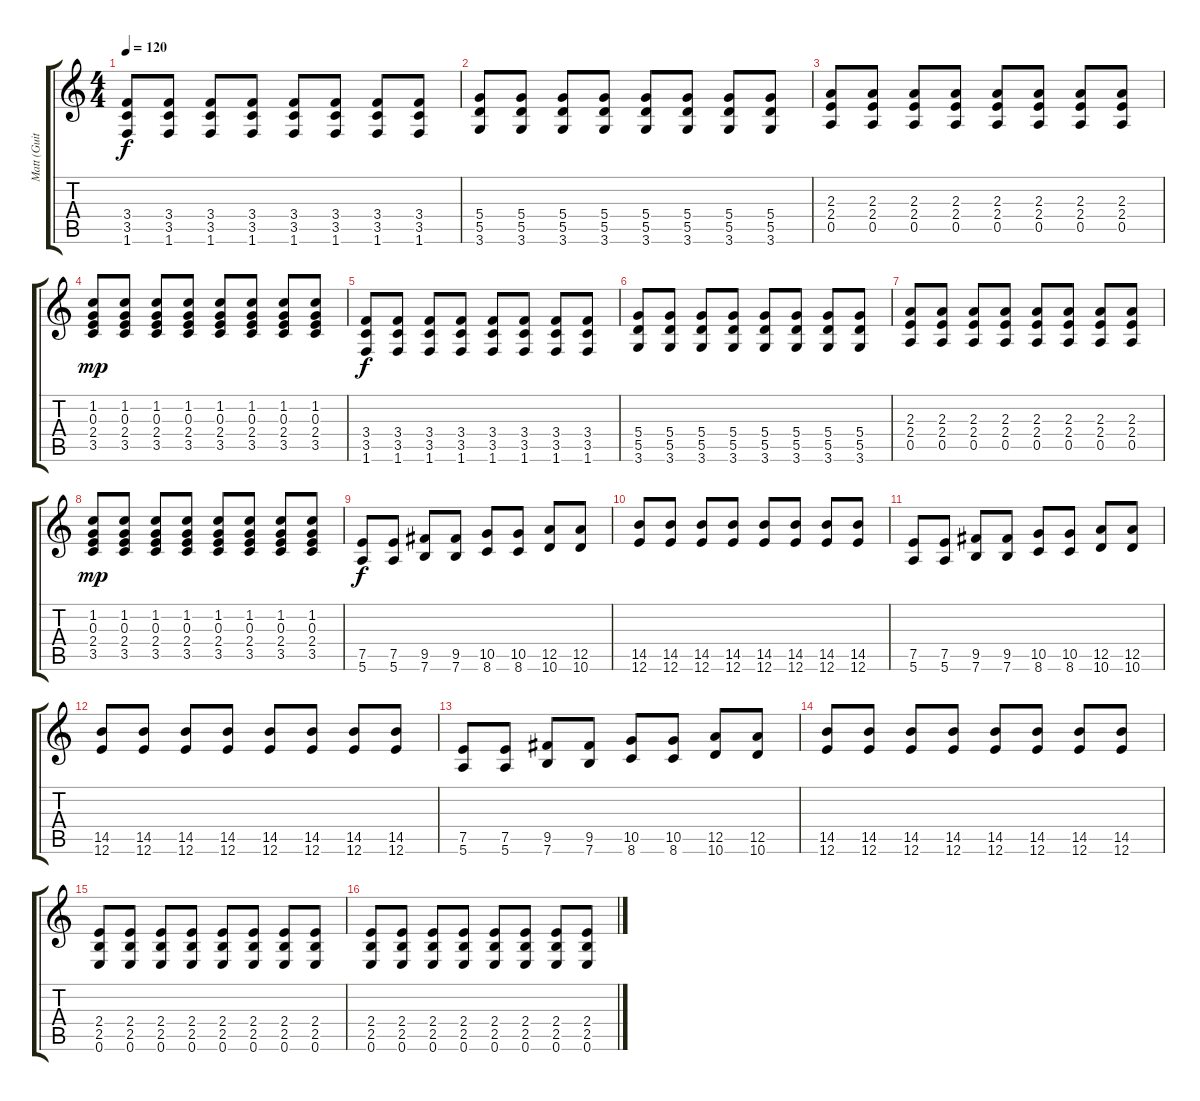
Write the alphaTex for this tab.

\track ("Matt (Guitar1)" "Matt (Guit") {instrument distortionguitar}
\staff {score tabs}
\tuning (E4 B3 G3 D3 A2 E2) {hide}
\ts (4 4)
\tempo 120
\clef g2
\ks c
(3.4 3.5 1.6).8{dy f volume 8 balance 16} (3.4 3.5 1.6).8 (3.4 3.5 1.6).8 (3.4 3.5 1.6).8 (3.4 3.5 1.6).8 (3.4 3.5 1.6).8 (3.4 3.5 1.6).8 (3.4 3.5 1.6).8 |
(5.4 5.5 3.6).8 (5.4 5.5 3.6).8 (5.4 5.5 3.6).8 (5.4 5.5 3.6).8 (5.4 5.5 3.6).8 (5.4 5.5 3.6).8 (5.4 5.5 3.6).8 (5.4 5.5 3.6).8 |
(2.3 2.4 0.5).8 (2.3 2.4 0.5).8 (2.3 2.4 0.5).8 (2.3 2.4 0.5).8 (2.3 2.4 0.5).8 (2.3 2.4 0.5).8 (2.3 2.4 0.5).8 (2.3 2.4 0.5).8 |
(1.2 0.3 2.4 3.5).8{dy mp} (1.2 0.3 2.4 3.5).8 (1.2 0.3 2.4 3.5).8 (1.2 0.3 2.4 3.5).8 (1.2 0.3 2.4 3.5).8 (1.2 0.3 2.4 3.5).8 (1.2 0.3 2.4 3.5).8 (1.2 0.3 2.4 3.5).8 |
(3.4 3.5 1.6).8{dy f volume 8 balance 16} (3.4 3.5 1.6).8 (3.4 3.5 1.6).8 (3.4 3.5 1.6).8 (3.4 3.5 1.6).8 (3.4 3.5 1.6).8 (3.4 3.5 1.6).8 (3.4 3.5 1.6).8 |
(5.4 5.5 3.6).8 (5.4 5.5 3.6).8 (5.4 5.5 3.6).8 (5.4 5.5 3.6).8 (5.4 5.5 3.6).8 (5.4 5.5 3.6).8 (5.4 5.5 3.6).8 (5.4 5.5 3.6).8 |
(2.3 2.4 0.5).8 (2.3 2.4 0.5).8 (2.3 2.4 0.5).8 (2.3 2.4 0.5).8 (2.3 2.4 0.5).8 (2.3 2.4 0.5).8 (2.3 2.4 0.5).8 (2.3 2.4 0.5).8 |
(1.2 0.3 2.4 3.5).8{dy mp} (1.2 0.3 2.4 3.5).8 (1.2 0.3 2.4 3.5).8 (1.2 0.3 2.4 3.5).8 (1.2 0.3 2.4 3.5).8 (1.2 0.3 2.4 3.5).8 (1.2 0.3 2.4 3.5).8 (1.2 0.3 2.4 3.5).8 |
(7.5 5.6).8{dy f} (7.5 5.6).8 (9.5 7.6).8 (9.5 7.6).8 (10.5 8.6).8 (10.5 8.6).8 (12.5 10.6).8 (12.5 10.6).8 |
(14.5 12.6).8 (14.5 12.6).8 (14.5 12.6).8 (14.5 12.6).8 (14.5 12.6).8 (14.5 12.6).8 (14.5 12.6).8 (14.5 12.6).8 |
(7.5 5.6).8 (7.5 5.6).8 (9.5 7.6).8 (9.5 7.6).8 (10.5 8.6).8 (10.5 8.6).8 (12.5 10.6).8 (12.5 10.6).8 |
(14.5 12.6).8 (14.5 12.6).8 (14.5 12.6).8 (14.5 12.6).8 (14.5 12.6).8 (14.5 12.6).8 (14.5 12.6).8 (14.5 12.6).8 |
(7.5 5.6).8 (7.5 5.6).8 (9.5 7.6).8 (9.5 7.6).8 (10.5 8.6).8 (10.5 8.6).8 (12.5 10.6).8 (12.5 10.6).8 |
(14.5 12.6).8 (14.5 12.6).8 (14.5 12.6).8 (14.5 12.6).8 (14.5 12.6).8 (14.5 12.6).8 (14.5 12.6).8 (14.5 12.6).8 |
(2.4 2.5 0.6).8 (2.4 2.5 0.6).8 (2.4 2.5 0.6).8 (2.4 2.5 0.6).8 (2.4 2.5 0.6).8 (2.4 2.5 0.6).8 (2.4 2.5 0.6).8 (2.4 2.5 0.6).8 |
(2.4 2.5 0.6).8 (2.4 2.5 0.6).8 (2.4 2.5 0.6).8 (2.4 2.5 0.6).8 (2.4 2.5 0.6).8 (2.4 2.5 0.6).8 (2.4 2.5 0.6).8 (2.4 2.5 0.6).8
